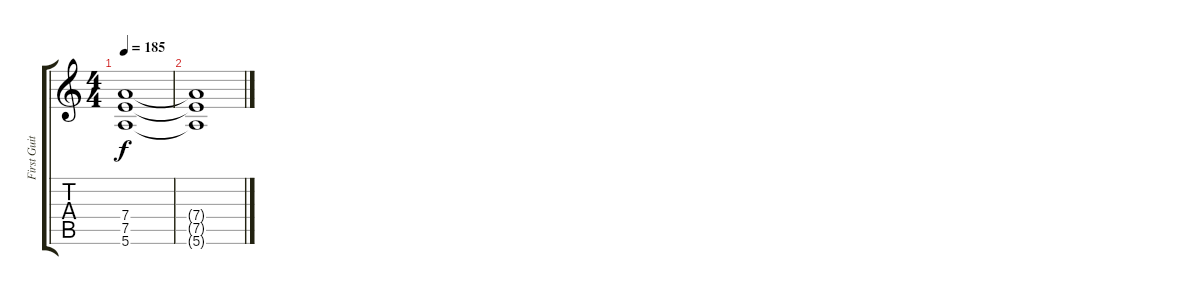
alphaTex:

\track ("First Guitar" "First Guit") {instrument distortionguitar}
\staff {score tabs}
\tuning (E4 B3 G3 D3 A2 E2) {hide}
\ts (4 4)
\tempo 185
\clef g2
\ks c
(7.4 7.5 5.6).1{dy f} |
(7.4{t} 7.5{t} 5.6{t}).1
